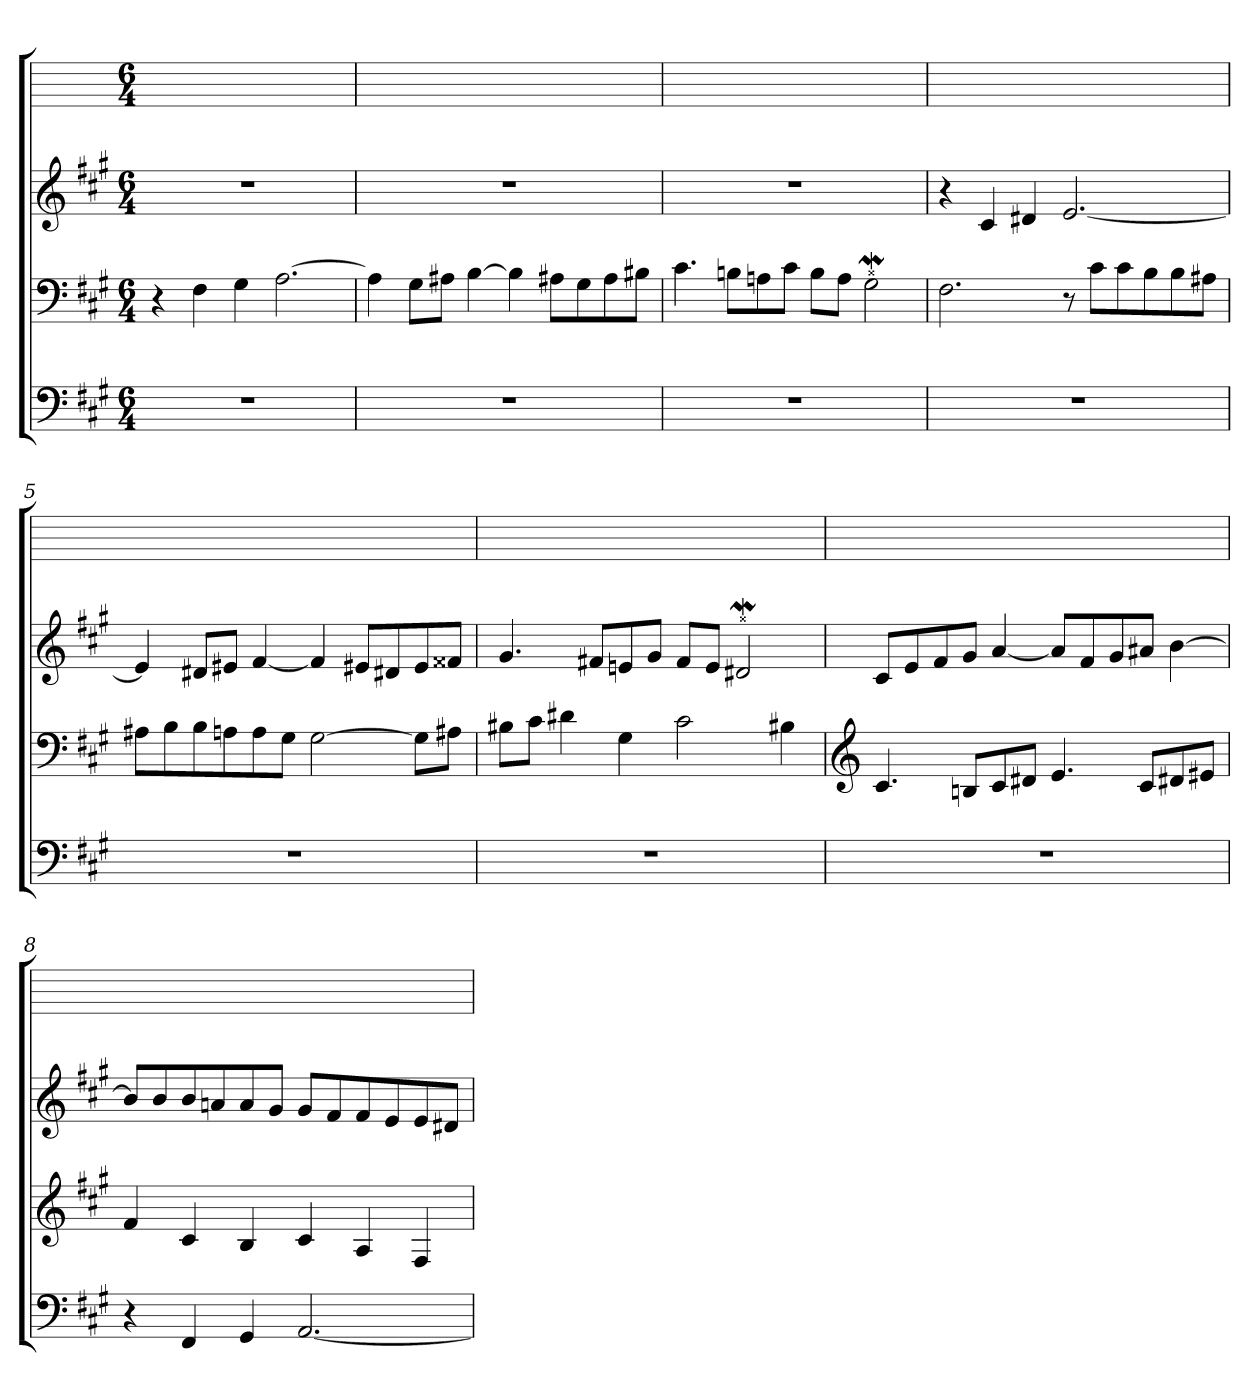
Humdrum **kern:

**kern	**kern	**kern	**kern
*part4	*part3	*part2	*part1
*staff4	*staff3	*staff2	*staff1
*clefF4	*clefF4	*clefG2	*
*k[f#c#g#]	*k[f#c#g#]	*k[f#c#g#]	*
*f#:	*f#:	*f#:	*
*M6/4	*M6/4	*M6/4	*M6/4
*MM102	*MM102	*MM102	*MM102
=1	=1	=1	=1
1.r	4r	1.r	1.ryy
.	4F#	.	.
.	4G#	.	.
.	[2.A	.	.
=2	=2	=2	=2
1.r	4A]	1.r	1.ryy
.	8G#\L	.	.
.	8A#X\J	.	.
.	[4B	.	.
.	4B]	.	.
.	8A#X\L	.	.
.	8G#\	.	.
.	8A#\	.	.
.	8B#X\J	.	.
=3	=3	=3	=3
1.r	4.c#	1.r	1.ryy
.	8Bn\L	.	.
.	8An\	.	.
.	8c#\J	.	.
.	8B\L	.	.
.	8A\J	.	.
!	!LO:MOR:acc=##	!	!
.	2G#w	.	.
=4	=4	=4	=4
1.r	2.F#	4r	1.ryy
.	.	4c#	.
.	.	4d#X	.
.	8r	[2.e	.
.	8c#\L	.	.
.	8c#\	.	.
.	8B\	.	.
.	8B\	.	.
.	8A#X\J	.	.
=5	=5	=5	=5
1.r	8A#X\L	4e]	1.ryy
.	8B\	.	.
.	8B\	8d#X/L	.
.	8An\	8e#X/J	.
.	8A\	[4f#	.
.	8G#\J	.	.
.	[2G#	4f#]	.
.	.	8e#X/L	.
.	.	8d#X/	.
.	8G#\L]	8e#/	.
.	8A#X\J	8f##X/J	.
=6	=6	=6	=6
1.r	8B#X\L	4.g#	1.ryy
.	8c#\J	.	.
.	4d#X	.	.
.	.	8f#X/L	.
.	4G#	8en/	.
.	.	8g#/J	.
.	2c#	8f#/L	.
.	.	8e/J	.
!	!	!LO:MOR:acc=##	!
.	.	2d#Xw	.
.	4B#X	.	.
=7	=7	=7	=7
*	*clefG2	*	*
1.r	4.c#	8c#/L	1.ryy
.	.	8e/	.
.	.	8f#/	.
.	8Bn/L	8g#/J	.
.	8c#/	[4a	.
.	8d#X/J	.	.
.	4.e	8a/L]	.
.	.	8f#/	.
.	.	8g#/	.
.	8c#/L	8a#X/J	.
.	8d#X/	[4b	.
.	8e#X/J	.	.
=8	=8	=8	=8
4r	4f#	8b/L]	1.ryy
.	.	8b/	.
4FF#	4c#	8b/	.
.	.	8an/	.
4GG#	4B	8a/	.
.	.	8g#/J	.
[2.AA	4c#	8g#/L	.
.	.	8f#/	.
.	4A	8f#/	.
.	.	8e/	.
.	4F#	8e/	.
.	.	8d#X/J	.
=	=	=	=
*-	*-	*-	*-
